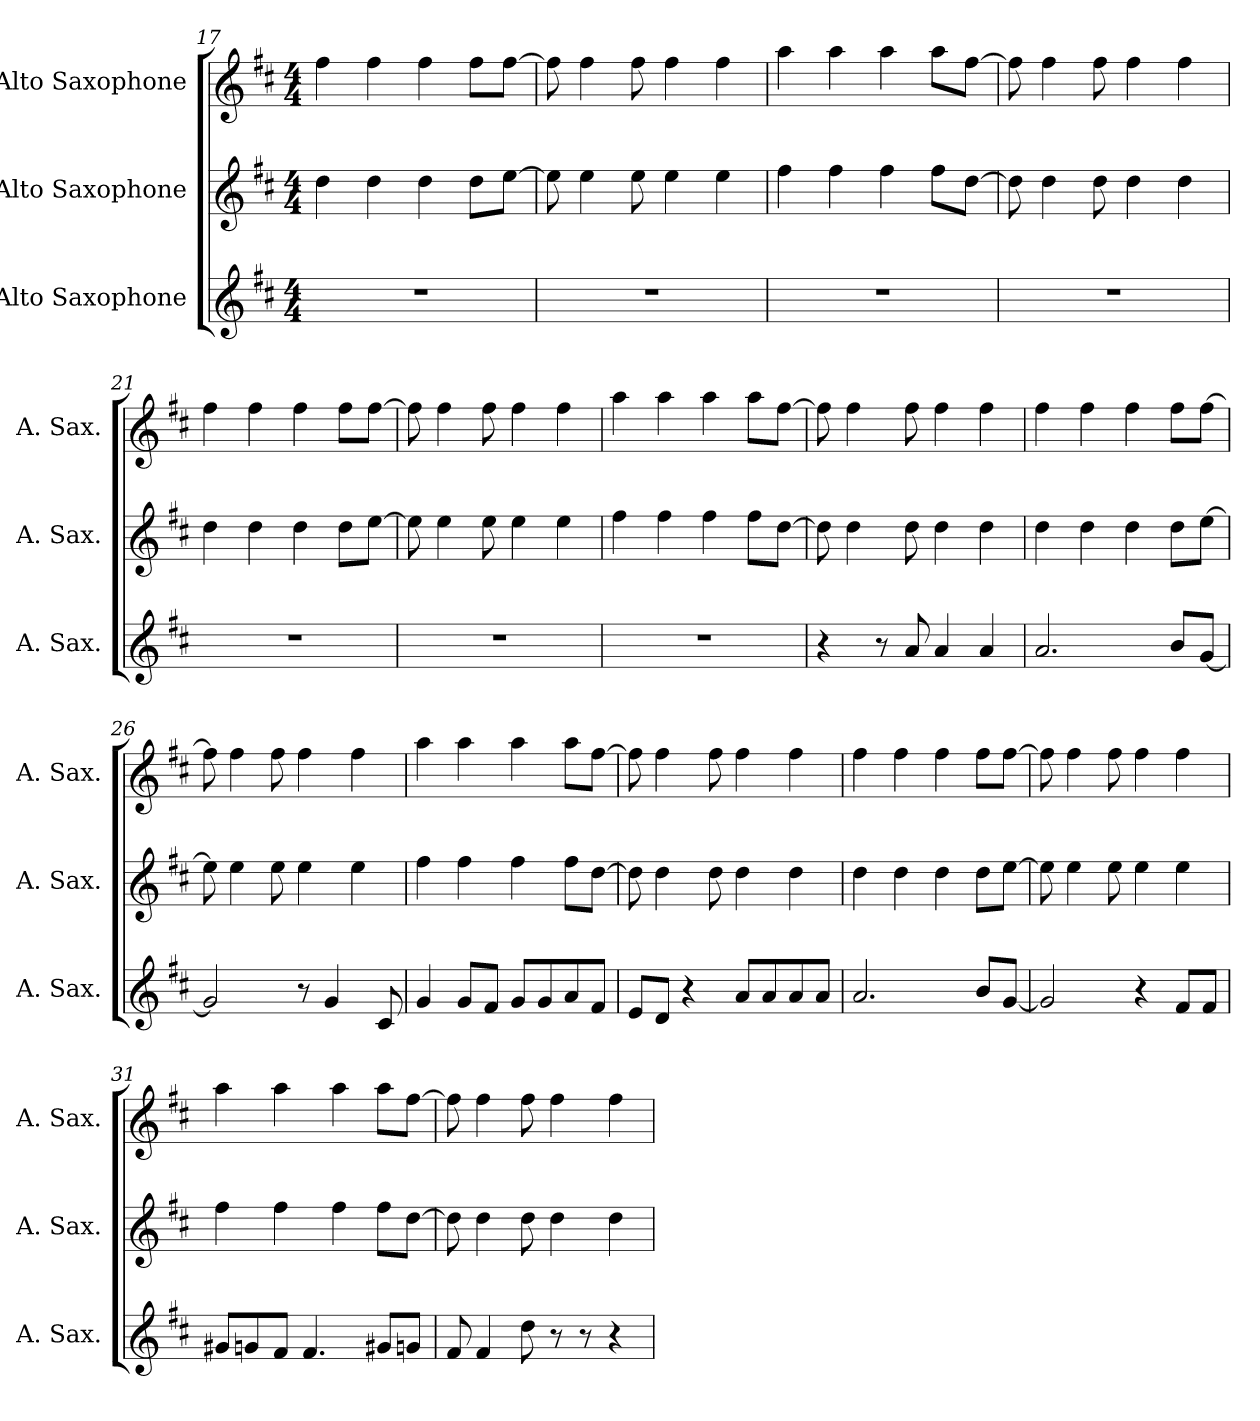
**kern	**kern	**kern
*part3	*part2	*part1
*staff3	*staff2	*staff1
*I"Alto Saxophone	*I"Alto Saxophone	*I"Alto Saxophone
*I'A. Sax.	*I'A. Sax.	*I'A. Sax.
*clefG2	*clefG2	*clefG2
*ITrd5c9	*ITrd5c9	*ITrd5c9
*k[b-]	*k[b-]	*k[b-]
*M4/4	*M4/4	*M4/4
=17	=17	=17
1r	4f\	4a\
.	4f\	4a\
.	4f\	4a\
.	8f\L	8a\L
.	[8g\J	[8a\J
=18	=18	=18
1r	8g\]	8a\]
.	4g\	4a\
.	8g\	8a\
.	4g\	4a\
.	4g\	4a\
!!LO:PB:g=z
=19	=19	=19
1r	4a\	4cc\
.	4a\	4cc\
.	4a\	4cc\
.	8a\L	8cc\L
.	[8f\J	[8a\J
=20	=20	=20
1r	8f\]	8a\]
.	4f\	4a\
.	8f\	8a\
.	4f\	4a\
.	4f\	4a\
=21	=21	=21
1r	4f\	4a\
.	4f\	4a\
.	4f\	4a\
.	8f\L	8a\L
.	[8g\J	[8a\J
=22	=22	=22
1r	8g\]	8a\]
.	4g\	4a\
.	8g\	8a\
.	4g\	4a\
.	4g\	4a\
=23	=23	=23
1r	4a\	4cc\
.	4a\	4cc\
.	4a\	4cc\
.	8a\L	8cc\L
.	[8f\J	[8a\J
=24	=24	=24
4r	8f\]	8a\]
.	4f\	4a\
8r	.	.
8c/	8f\	8a\
4c/	4f\	4a\
4c/	4f\	4a\
!!LO:LB:g=z
=25	=25	=25
2.c/	4f\	4a\
.	4f\	4a\
.	4f\	4a\
8d/L	8f\L	8a\L
[8B-/J	[8g\J	[8a\J
=26	=26	=26
2B-/]	8g\]	8a\]
.	4g\	4a\
.	8g\	8a\
8r	4g\	4a\
4B-/	.	.
.	4g\	4a\
8E/	.	.
=27	=27	=27
4B-/	4a\	4cc\
8B-/L	4a\	4cc\
8A/J	.	.
8B-/L	4a\	4cc\
8B-/	.	.
8c/	8a\L	8cc\L
8A/J	[8f\J	[8a\J
=28	=28	=28
8G/L	8f\]	8a\]
8F/J	4f\	4a\
4r	.	.
.	8f\	8a\
8c/L	4f\	4a\
8c/	.	.
8c/	4f\	4a\
8c/J	.	.
=29	=29	=29
2.c/	4f\	4a\
.	4f\	4a\
.	4f\	4a\
8d/L	8f\L	8a\L
[8B-/J	[8g\J	[8a\J
=30	=30	=30
2B-/]	8g\]	8a\]
.	4g\	4a\
.	8g\	8a\
4r	4g\	4a\
8A/L	4g\	4a\
8A/J	.	.
!!LO:LB:g=z
=31	=31	=31
8Bn/L	4a\	4cc\
8B-X/	.	.
8A/J	4a\	4cc\
4.A/	.	.
.	4a\	4cc\
8Bn/L	8a\L	8cc\L
8B-X/J	[8f\J	[8a\J
=32	=32	=32
8A/	8f\]	8a\]
4A/	4f\	4a\
8f\	8f\	8a\
8r	4f\	4a\
8r	.	.
4r	4f\	4a\
=	=	=
*-	*-	*-
